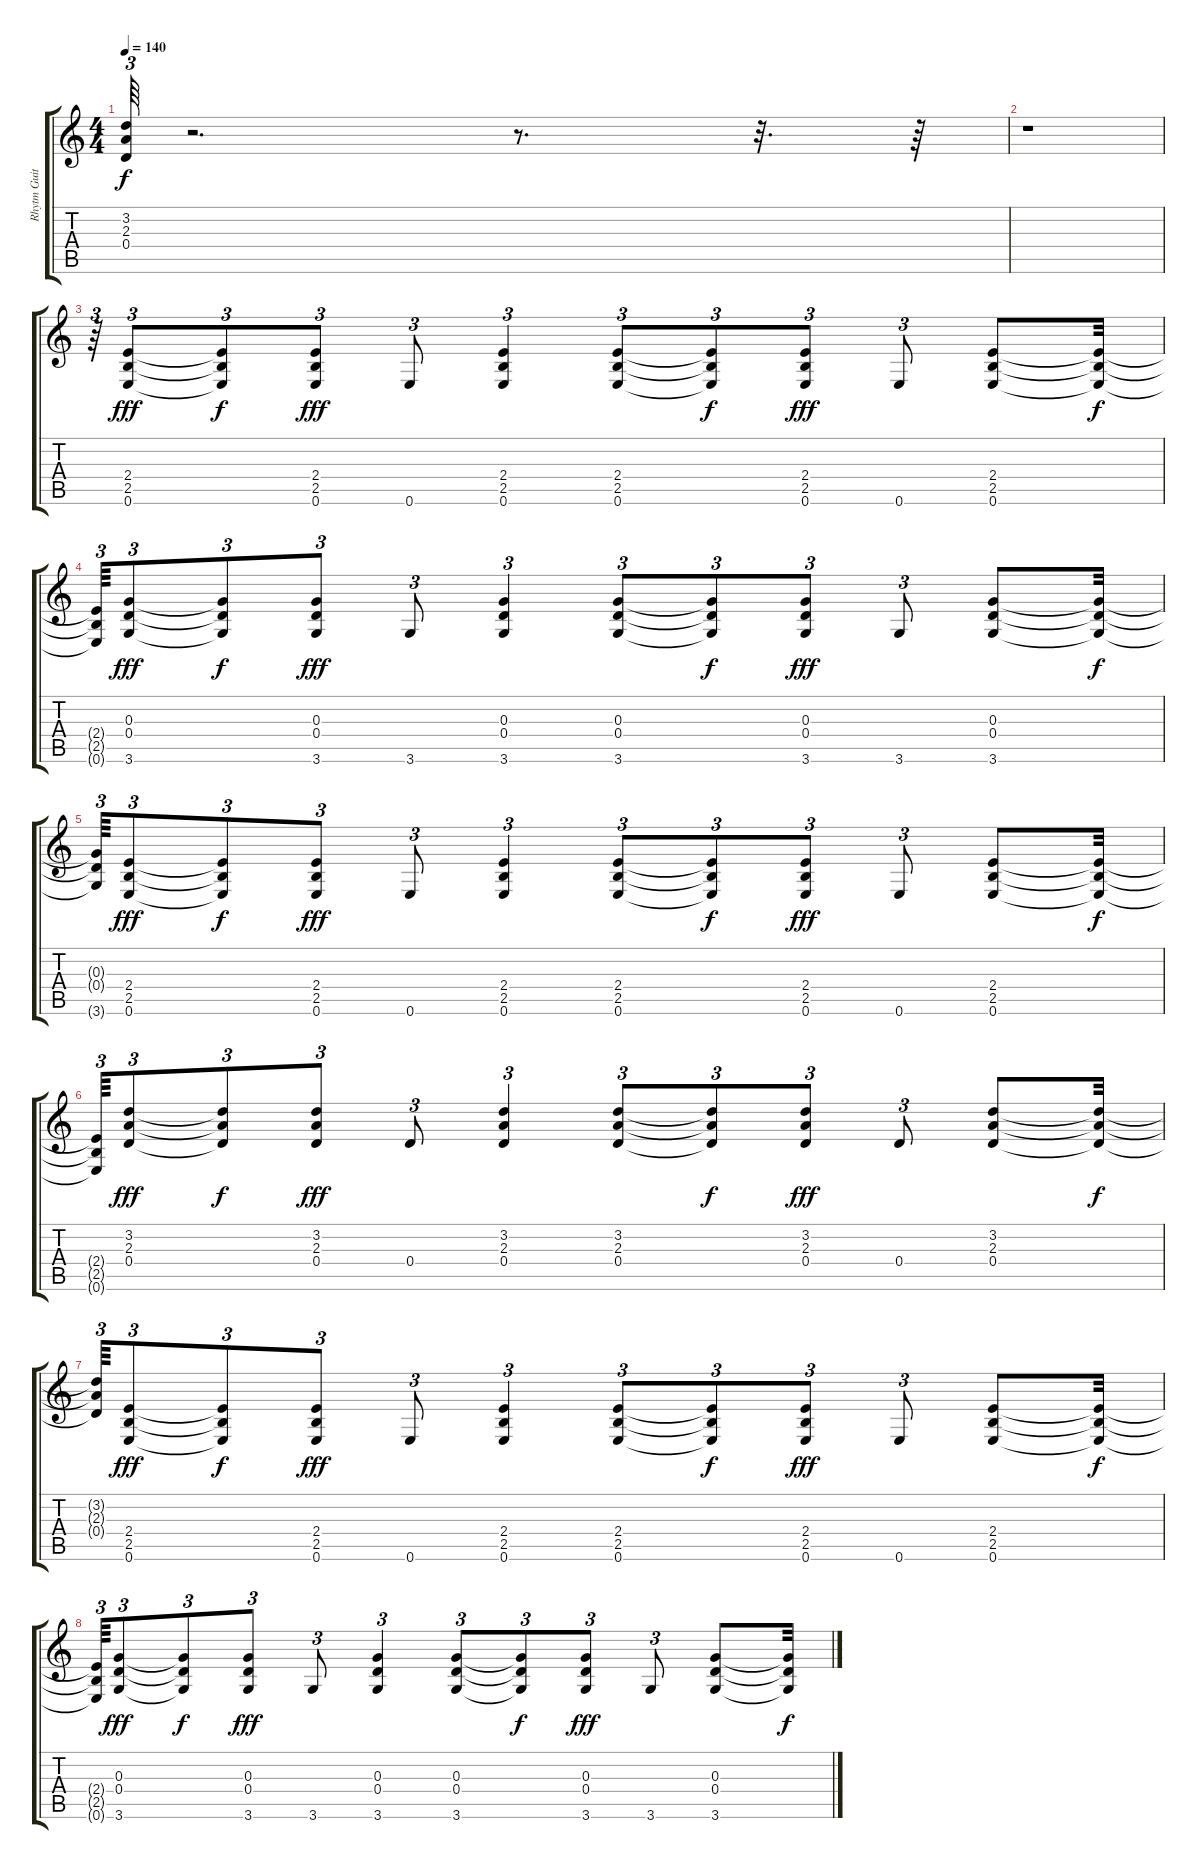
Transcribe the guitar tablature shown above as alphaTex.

\track ("Rhytm Guitar" "Rhytm Guit") {instrument distortionguitar}
\staff {score tabs}
\tuning (E4 B3 G3 D3 A2 E2) {hide}
\ts (4 4)
\tempo 140
\clef g2
\ks c
(3.2{t} 2.3{t} 0.4{t}).64{tu (3 2) dy f} r.2{d} r.8{d} r.32{d} r.64 |
r.1 |
r.64{tu (3 2)} (2.4 2.5 0.6).8{tu (3 2) dy fff} (2.4{t} 2.5{t} 0.6{t}).8{tu (3 2) dy f} (2.4 2.5 0.6).8{tu (3 2) dy fff} 0.6.8{tu (3 2)} (2.4 2.5 0.6).4{tu (3 2)} (2.4 2.5 0.6).8{tu (3 2)} (2.4{t} 2.5{t} 0.6{t}).8{tu (3 2) dy f} (2.4 2.5 0.6).8{tu (3 2) dy fff} 0.6.8{tu (3 2)} (2.4 2.5 0.6).8 (2.4{t} 2.5{t} 0.6{t}).32{dy f} |
(2.4{t} 2.5{t} 0.6{t}).64{tu (3 2)} (0.3 0.4 3.6).8{tu (3 2) dy fff} (0.3{t} 0.4{t} 3.6{t}).8{tu (3 2) dy f} (0.3 0.4 3.6).8{tu (3 2) dy fff} 3.6.8{tu (3 2)} (0.3 0.4 3.6).4{tu (3 2)} (0.3 0.4 3.6).8{tu (3 2)} (0.3{t} 0.4{t} 3.6{t}).8{tu (3 2) dy f} (0.3 0.4 3.6).8{tu (3 2) dy fff} 3.6.8{tu (3 2)} (0.3 0.4 3.6).8 (0.3{t} 0.4{t} 3.6{t}).32{dy f} |
(0.3{t} 0.4{t} 3.6{t}).64{tu (3 2)} (2.4 2.5 0.6).8{tu (3 2) dy fff} (2.4{t} 2.5{t} 0.6{t}).8{tu (3 2) dy f} (2.4 2.5 0.6).8{tu (3 2) dy fff} 0.6.8{tu (3 2)} (2.4 2.5 0.6).4{tu (3 2)} (2.4 2.5 0.6).8{tu (3 2)} (2.4{t} 2.5{t} 0.6{t}).8{tu (3 2) dy f} (2.4 2.5 0.6).8{tu (3 2) dy fff} 0.6.8{tu (3 2)} (2.4 2.5 0.6).8 (2.4{t} 2.5{t} 0.6{t}).32{dy f} |
(2.4{t} 2.5{t} 0.6{t}).64{tu (3 2)} (3.2 2.3 0.4).8{tu (3 2) dy fff} (3.2{t} 2.3{t} 0.4{t}).8{tu (3 2) dy f} (3.2 2.3 0.4).8{tu (3 2) dy fff} 0.4.8{tu (3 2)} (3.2 2.3 0.4).4{tu (3 2)} (3.2 2.3 0.4).8{tu (3 2)} (3.2{t} 2.3{t} 0.4{t}).8{tu (3 2) dy f} (3.2 2.3 0.4).8{tu (3 2) dy fff} 0.4.8{tu (3 2)} (3.2 2.3 0.4).8 (3.2{t} 2.3{t} 0.4{t}).32{dy f} |
(3.2{t} 2.3{t} 0.4{t}).64{tu (3 2)} (2.4 2.5 0.6).8{tu (3 2) dy fff} (2.4{t} 2.5{t} 0.6{t}).8{tu (3 2) dy f} (2.4 2.5 0.6).8{tu (3 2) dy fff} 0.6.8{tu (3 2)} (2.4 2.5 0.6).4{tu (3 2)} (2.4 2.5 0.6).8{tu (3 2)} (2.4{t} 2.5{t} 0.6{t}).8{tu (3 2) dy f} (2.4 2.5 0.6).8{tu (3 2) dy fff} 0.6.8{tu (3 2)} (2.4 2.5 0.6).8 (2.4{t} 2.5{t} 0.6{t}).32{dy f} |
(2.4{t} 2.5{t} 0.6{t}).64{tu (3 2)} (0.3 0.4 3.6).8{tu (3 2) dy fff} (0.3{t} 0.4{t} 3.6{t}).8{tu (3 2) dy f} (0.3 0.4 3.6).8{tu (3 2) dy fff} 3.6.8{tu (3 2)} (0.3 0.4 3.6).4{tu (3 2)} (0.3 0.4 3.6).8{tu (3 2)} (0.3{t} 0.4{t} 3.6{t}).8{tu (3 2) dy f} (0.3 0.4 3.6).8{tu (3 2) dy fff} 3.6.8{tu (3 2)} (0.3 0.4 3.6).8 (0.3{t} 0.4{t} 3.6{t}).32{dy f}
